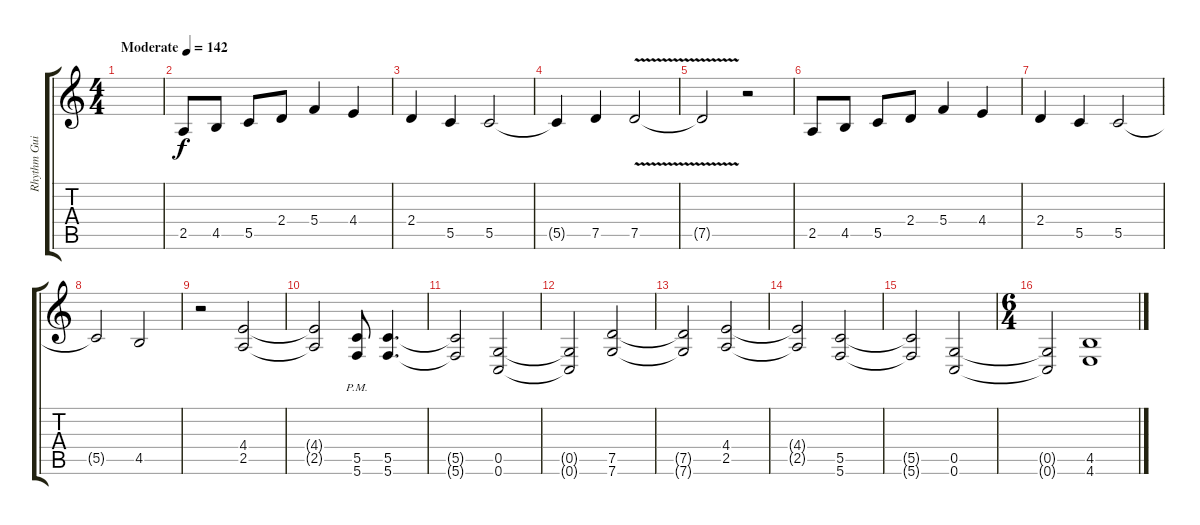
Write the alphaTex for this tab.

\track ("Rhythm Guitar" "Rhythm Gui") {instrument distortionguitar}
\staff {score tabs}
\tuning (D4 A3 F3 C3 G2 C2) {hide}
\ts (4 4)
\tempo (142 "Moderate")
\clef g2
\ks c
|
2.5.8 4.5.8 5.5.8 2.4.8 5.4.4 4.4.4 |
2.4.4 5.5.4 5.5.2 |
5.5{t}.4 7.5.4 7.5{v}.2 |
7.5{t}.2 r.2 |
2.5.8 4.5.8 5.5.8 2.4.8 5.4.4 4.4.4 |
2.4.4 5.5.4 5.5.2 |
5.5{t}.2 4.5.2 |
r.2 (4.4 2.5).2 |
(4.4{t} 2.5{t}).2 (5.5{pm} 5.6{pm}).8 (5.5 5.6).4{d} |
(5.5{t} 5.6{t}).2 (0.5 0.6).2 |
(0.5{t} 0.6{t}).2 (7.5 7.6).2 |
(7.5{t} 7.6{t}).2 (4.4 2.5).2 |
(4.4{t} 2.5{t}).2 (5.5 5.6).2 |
(5.5{t} 5.6{t}).2 (0.5 0.6).2 |
\ts (6 4)
(0.5{t} 0.6{t}).2 (4.5 4.6).1
